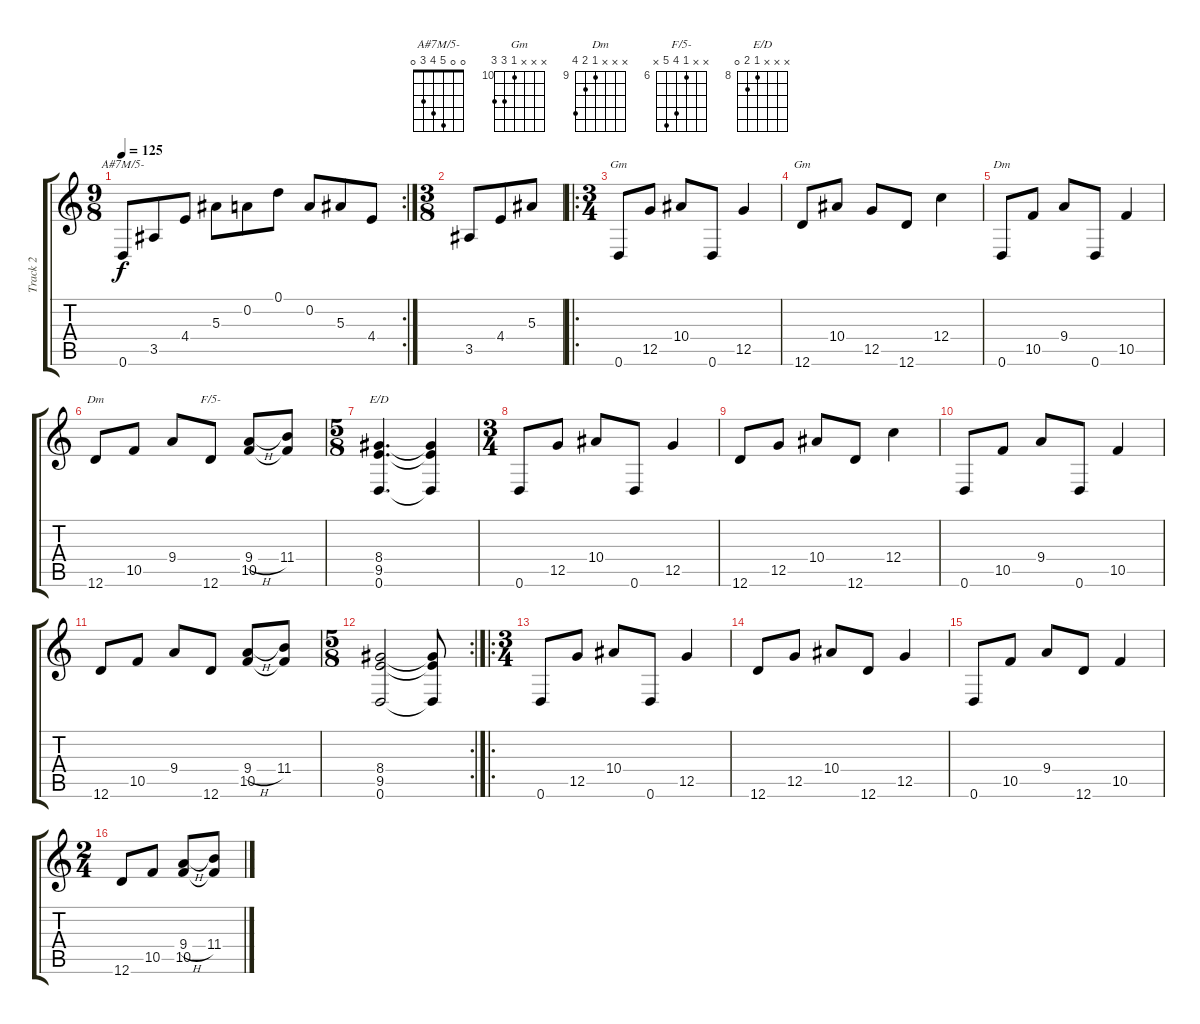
\track ("Track 2" "Track 2") {instrument distortionguitar}
\staff {score tabs}
\tuning (D4 A3 F3 C3 G2 D2) {hide}
\chord ("A#7M/5-" 0 0 5 4 3 0)
\chord ("Gm" x x x 10 12 0) {firstfret 10}
\chord ("Gm" x x x 10 12 12) {firstfret 10}
\chord ("Dm" x x x 9 10 0) {firstfret 9}
\chord ("Dm" x x x 9 10 12) {firstfret 9}
\chord ("F/5-" x x 6 9 10 x) {firstfret 6}
\chord ("E/D" x x x 8 9 0) {firstfret 8}
\rc 2
\ts (9 8)
\tempo 125
\clef g2
\ks c
0.6.8{ch "A#7M/5-" dy f} 3.5.8 4.4.8 5.3.8 0.2.8 0.1.8 0.2.8 5.3.8 4.4.8 |
\ts (3 8)
3.5.8 4.4.8 5.3.8 |
\ro
\ts (3 4)
0.6.8{ch "Gm"} 12.5.8 10.4.8 0.6.8 12.5.4 |
12.6.8{ch "Gm"} 10.4.8 12.5.8 12.6.8 12.4.4 |
0.6.8{ch "Dm"} 10.5.8 9.4.8 0.6.8 10.5.4 |
12.6.8{ch "Dm"} 10.5.8 9.4.8 12.6.8{ch "F/5-"} (9.4{h} 10.5).8 (11.4 10.5{t}).8 |
\ts (5 8)
(8.4 9.5 0.6).4{d ch "E/D"} (8.4{t} 9.5{t} 0.6{t}).4 |
\ts (3 4)
0.6.8 12.5.8 10.4.8 0.6.8 12.5.4 |
12.6.8 12.5.8 10.4.8 12.6.8 12.4.4 |
0.6.8 10.5.8 9.4.8 0.6.8 10.5.4 |
12.6.8 10.5.8 9.4.8 12.6.8 (9.4{h} 10.5).8 (11.4 10.5{t}).8 |
\rc 2
\ts (5 8)
(8.4 9.5 0.6).2 (8.4{t} 9.5{t} 0.6{t}).8 |
\ro
\ts (3 4)
0.6.8 12.5.8 10.4.8 0.6.8 12.5.4 |
12.6.8 12.5.8 10.4.8 12.6.8 12.5.4 |
0.6.8 10.5.8 9.4.8 12.6.8 10.5.4 |
\ts (2 4)
12.6.8 10.5.8 (9.4{h} 10.5).8 (11.4 10.5{t}).8
